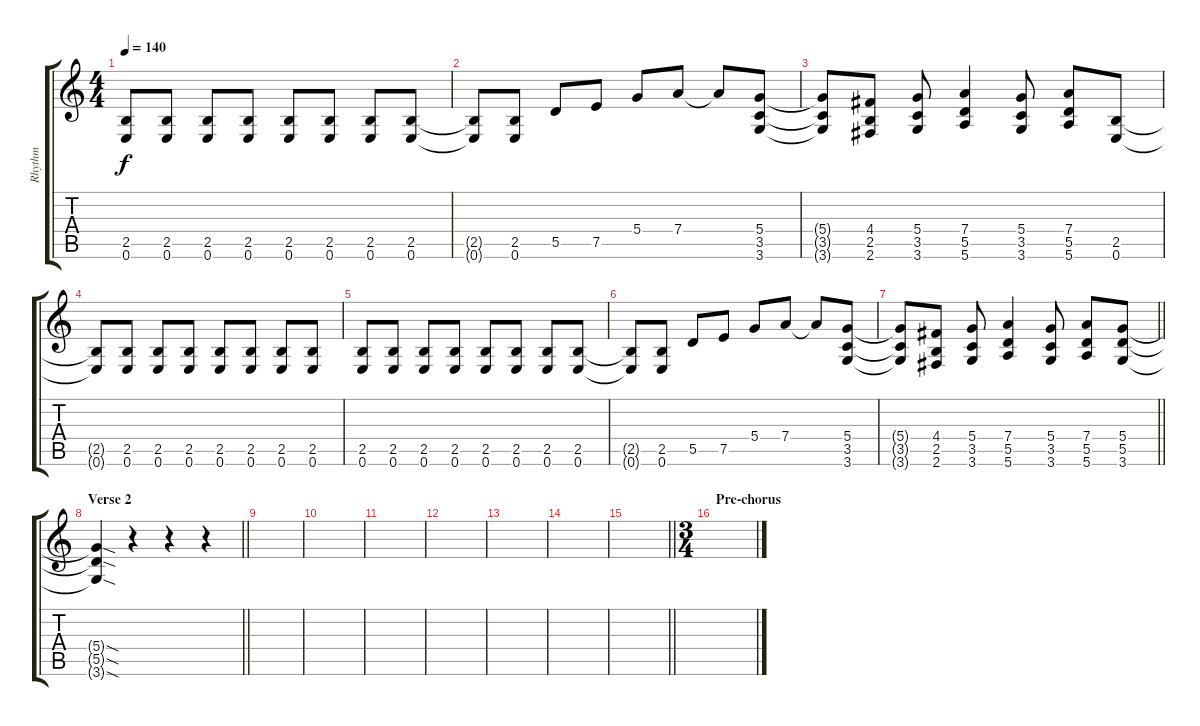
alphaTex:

\track ("Rhythm" "Rhythm") {instrument distortionguitar}
\staff {score tabs}
\tuning (E4 B3 G3 D3 A2 E2) {hide}
\ts (4 4)
\tempo 140
\clef g2
\ks c
(2.5 0.6).8{dy f} (2.5 0.6).8 (2.5 0.6).8 (2.5 0.6).8 (2.5 0.6).8 (2.5 0.6).8 (2.5 0.6).8 (2.5 0.6).8 |
(2.5{t} 0.6{t}).8 (2.5 0.6).8 5.5.8 7.5.8 5.4.8 7.4.8 7.4{t}.8 (5.4 3.5 3.6).8 |
(5.4{t} 3.5{t} 3.6{t}).8 (4.4 2.5 2.6).8 (5.4 3.5 3.6).8 (7.4 5.5 5.6).4 (5.4 3.5 3.6).8 (7.4 5.5 5.6).8 (2.5 0.6).8 |
(2.5{t} 0.6{t}).8 (2.5 0.6).8 (2.5 0.6).8 (2.5 0.6).8 (2.5 0.6).8 (2.5 0.6).8 (2.5 0.6).8 (2.5 0.6).8 |
(2.5 0.6).8 (2.5 0.6).8 (2.5 0.6).8 (2.5 0.6).8 (2.5 0.6).8 (2.5 0.6).8 (2.5 0.6).8 (2.5 0.6).8 |
(2.5{t} 0.6{t}).8 (2.5 0.6).8 5.5.8 7.5.8 5.4.8 7.4.8 7.4{t}.8 (5.4 3.5 3.6).8 |
\barLineRight lightlight
(5.4{t} 3.5{t} 3.6{t}).8 (4.4 2.5 2.6).8 (5.4 3.5 3.6).8 (7.4 5.5 5.6).4 (5.4 3.5 3.6).8 (7.4 5.5 5.6).8 (5.4 5.5 3.6).8 |
\section ("" "Verse 2")
\barLineRight lightlight
(5.4{sod t} 5.5{sod t} 3.6{sod t}).4 r.4 r.4 r.4 |
|
|
|
|
|
|
\barLineRight lightlight
|
\ts (3 4)
\section ("" "Pre-chorus")
